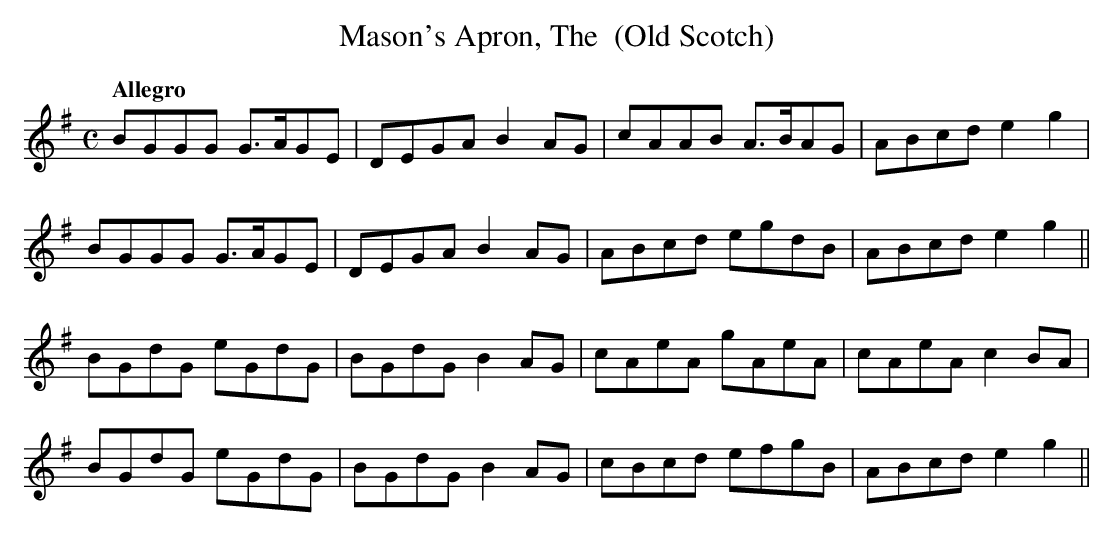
X:1
T:Mason's Apron, The  (Old Scotch)
M:C
L:1/8
Q:"Allegro"
K:G
BGGG G>AGE|DEGA B2 AG|cAAB A>BAG|ABcd e2g2|
BGGG G>AGE|DEGA B2 AG|ABcd egdB|ABcd e2g2||
BGdG eGdG|BGdG B2 AG|cAeA gAeA|cAeA c2 BA|
BGdG eGdG|BGdG B2 AG|cBcd efgB|ABcd e2g2||
